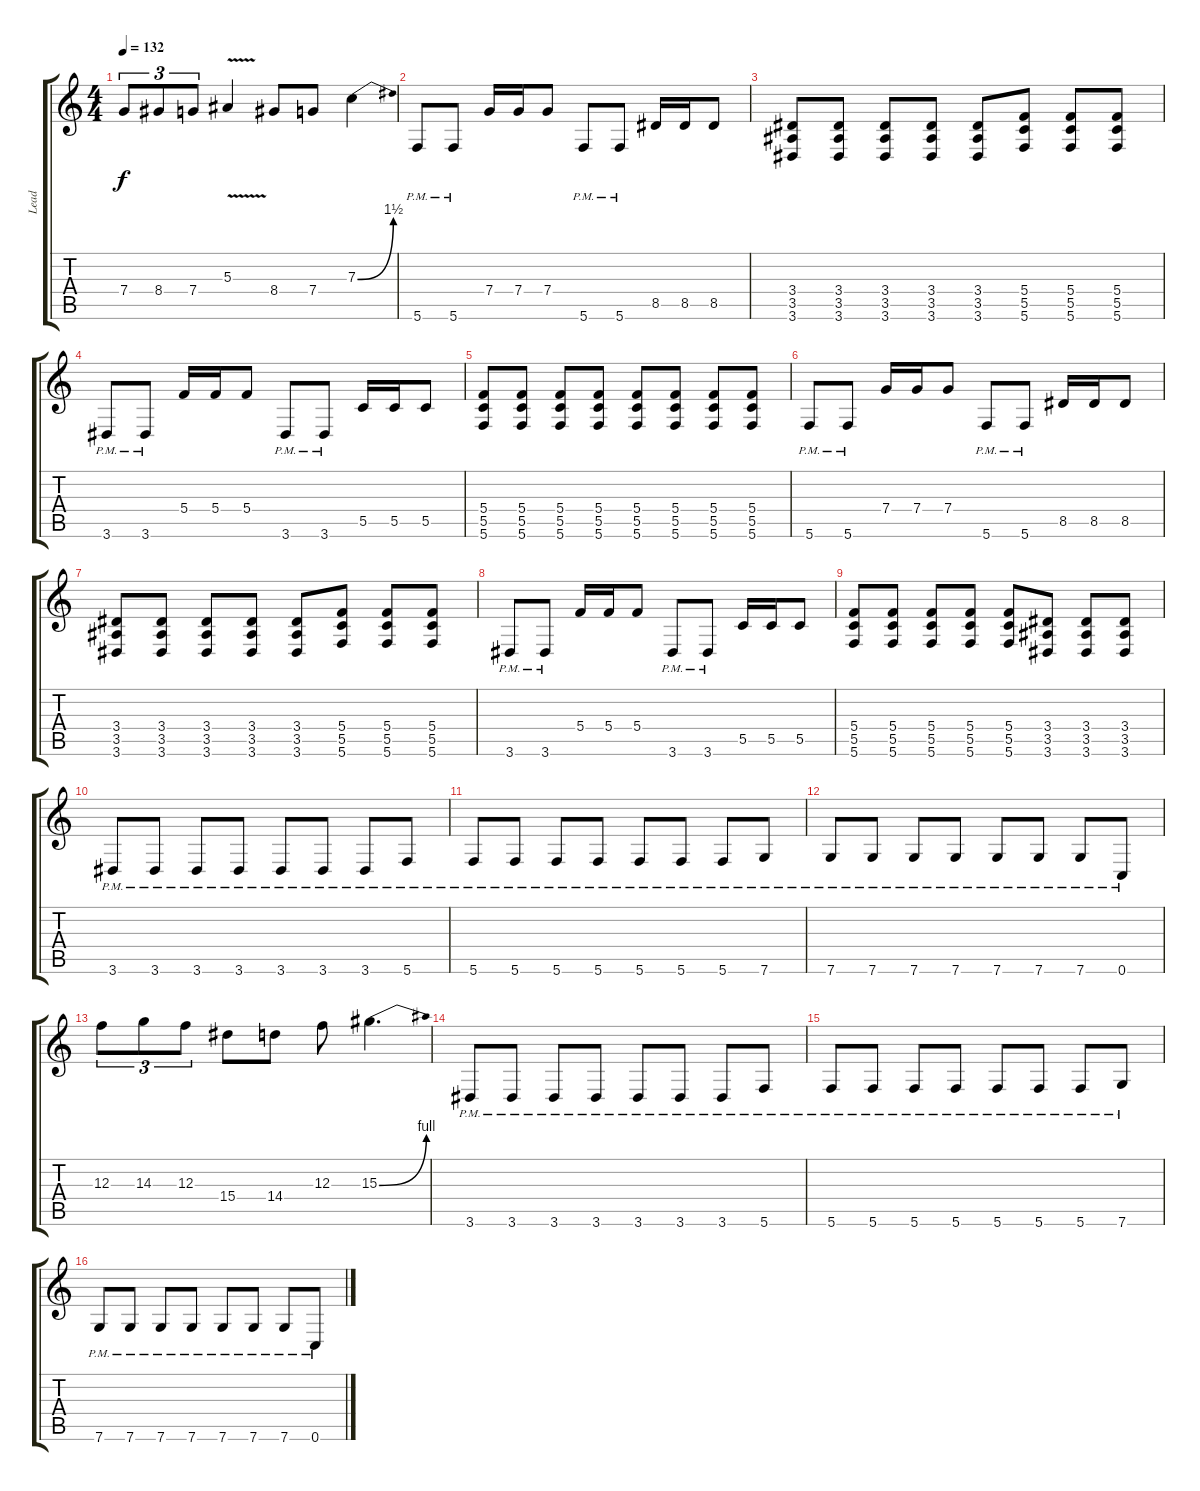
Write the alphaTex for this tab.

\track ("Lead" "Lead") {instrument distortionguitar}
\staff {score tabs}
\tuning (D4 A3 F3 C3 G2 C2) {hide}
\ts (4 4)
\tempo 132
\clef g2
\ks c
7.4.8{tu (3 2) dy f} 8.4.8{tu (3 2)} 7.4.8{tu (3 2)} 5.3{v}.4 8.4.8 7.4.8 7.3{be (bend 0 0 60 6)}.4 |
5.6{pm}.8 5.6{pm}.8 7.4.16 7.4.16 7.4.8 5.6{pm}.8 5.6{pm}.8 8.5.16 8.5.16 8.5.8 |
(3.4 3.5 3.6).8 (3.4 3.5 3.6).8 (3.4 3.5 3.6).8 (3.4 3.5 3.6).8 (3.4 3.5 3.6).8 (5.4 5.5 5.6).8 (5.4 5.5 5.6).8 (5.4 5.5 5.6).8 |
3.6{pm}.8 3.6{pm}.8 5.4.16 5.4.16 5.4.8 3.6{pm}.8 3.6{pm}.8 5.5.16 5.5.16 5.5.8 |
(5.4 5.5 5.6).8 (5.4 5.5 5.6).8 (5.4 5.5 5.6).8 (5.4 5.5 5.6).8 (5.4 5.5 5.6).8 (5.4 5.5 5.6).8 (5.4 5.5 5.6).8 (5.4 5.5 5.6).8 |
5.6{pm}.8 5.6{pm}.8 7.4.16 7.4.16 7.4.8 5.6{pm}.8 5.6{pm}.8 8.5.16 8.5.16 8.5.8 |
(3.4 3.5 3.6).8 (3.4 3.5 3.6).8 (3.4 3.5 3.6).8 (3.4 3.5 3.6).8 (3.4 3.5 3.6).8 (5.4 5.5 5.6).8 (5.4 5.5 5.6).8 (5.4 5.5 5.6).8 |
3.6{pm}.8 3.6{pm}.8 5.4.16 5.4.16 5.4.8 3.6{pm}.8 3.6{pm}.8 5.5.16 5.5.16 5.5.8 |
(5.4 5.5 5.6).8 (5.4 5.5 5.6).8 (5.4 5.5 5.6).8 (5.4 5.5 5.6).8 (5.4 5.5 5.6).8 (3.4 3.5 3.6).8 (3.4 3.5 3.6).8 (3.4 3.5 3.6).8 |
3.6{pm}.8 3.6{pm}.8 3.6{pm}.8 3.6{pm}.8 3.6{pm}.8 3.6{pm}.8 3.6{pm}.8 5.6{pm}.8 |
5.6{pm}.8 5.6{pm}.8 5.6{pm}.8 5.6{pm}.8 5.6{pm}.8 5.6{pm}.8 5.6{pm}.8 7.6{pm}.8 |
7.6{pm}.8 7.6{pm}.8 7.6{pm}.8 7.6{pm}.8 7.6{pm}.8 7.6{pm}.8 7.6{pm}.8 0.6{pm}.8 |
12.3.8{tu (3 2)} 14.3.8{tu (3 2)} 12.3.8{tu (3 2)} 15.4.8 14.4.8 12.3.8 15.3{be (bend 0 0 60 4)}.4{d} |
3.6{pm}.8 3.6{pm}.8 3.6{pm}.8 3.6{pm}.8 3.6{pm}.8 3.6{pm}.8 3.6{pm}.8 5.6{pm}.8 |
5.6{pm}.8 5.6{pm}.8 5.6{pm}.8 5.6{pm}.8 5.6{pm}.8 5.6{pm}.8 5.6{pm}.8 7.6{pm}.8 |
7.6{pm}.8 7.6{pm}.8 7.6{pm}.8 7.6{pm}.8 7.6{pm}.8 7.6{pm}.8 7.6{pm}.8 0.6{pm}.8
